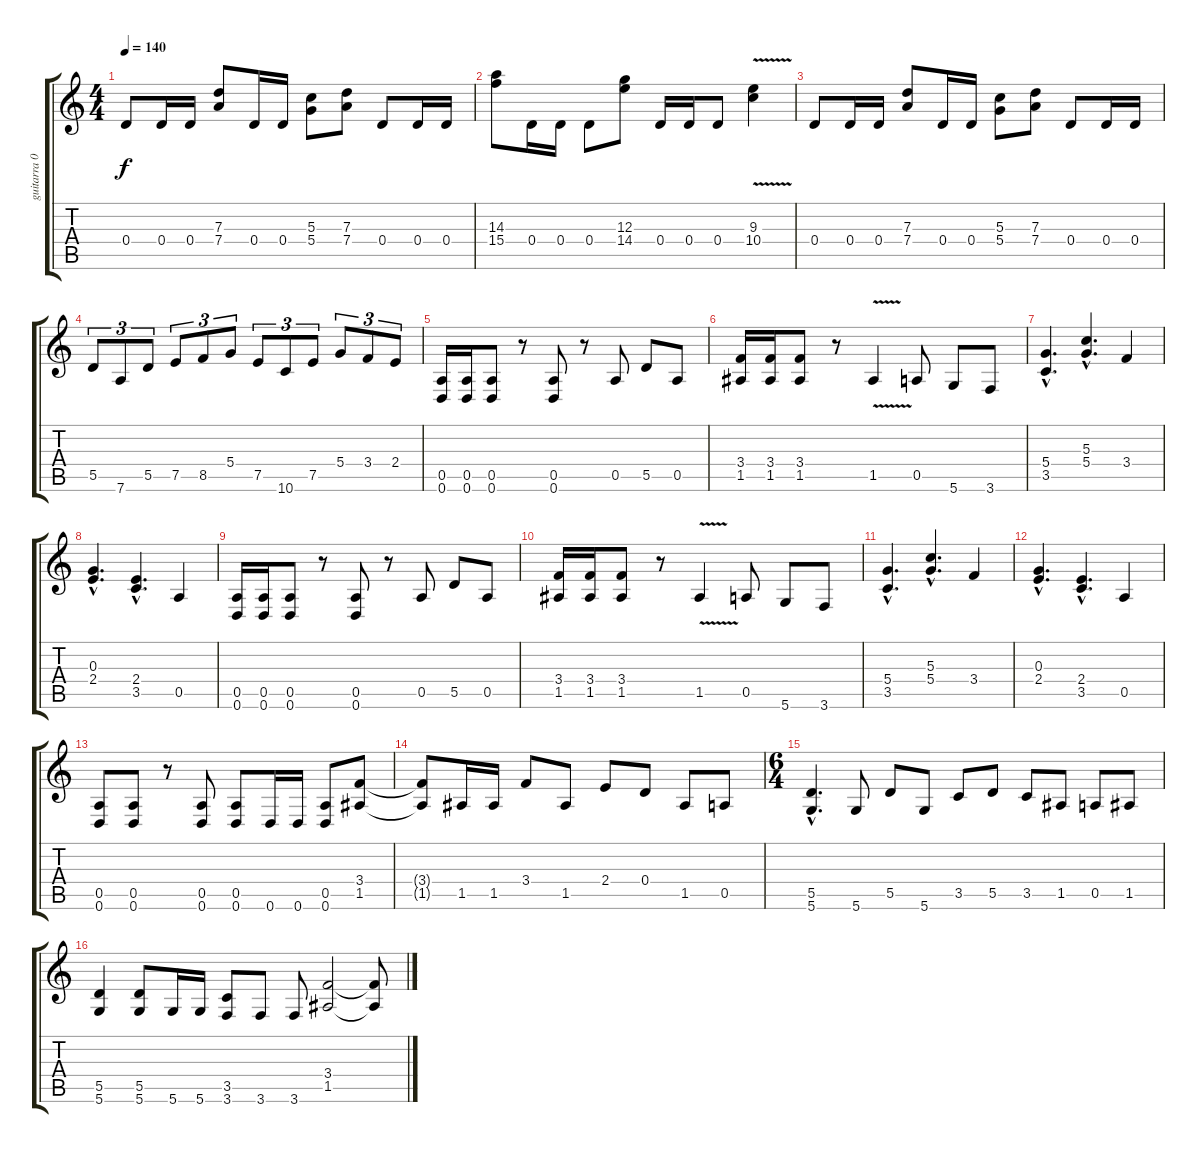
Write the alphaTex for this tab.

\track ("guitarra 03" "guitarra 0") {instrument distortionguitar}
\staff {score tabs}
\tuning (E4 B3 G3 D3 A2 D2) {hide}
\ts (4 4)
\tempo 140
\clef g2
\ks c
0.4.8{dy f} 0.4.16 0.4.16 (7.3 7.4).8 0.4.16 0.4.16 (5.3 5.4).8 (7.3 7.4).8 0.4.8 0.4.16 0.4.16 |
(14.3 15.4).8 0.4.16 0.4.16 0.4.8 (12.3 14.4).8 0.4.16 0.4.16 0.4.8 (9.3{v} 10.4{v}).4 |
0.4.8 0.4.16 0.4.16 (7.3 7.4).8 0.4.16 0.4.16 (5.3 5.4).8 (7.3 7.4).8 0.4.8 0.4.16 0.4.16 |
5.5.8{tu (3 2)} 7.6.8{tu (3 2)} 5.5.8{tu (3 2)} 7.5.8{tu (3 2)} 8.5.8{tu (3 2)} 5.4.8{tu (3 2)} 7.5.8{tu (3 2)} 10.6.8{tu (3 2)} 7.5.8{tu (3 2)} 5.4.8{tu (3 2)} 3.4.8{tu (3 2)} 2.4.8{tu (3 2)} |
(0.5 0.6).16 (0.5 0.6).16 (0.5 0.6).8 r.8 (0.5 0.6).8 r.8 0.5.8 5.5.8 0.5.8 |
(3.4 1.5).16 (3.4 1.5).16 (3.4 1.5).8 r.8 1.5{v}.4 0.5.8 5.6.8 3.6.8 |
(5.4{hac} 3.5{hac}).4{d} (5.3{hac} 5.4{hac}).4{d} 3.4.4 |
(0.3{hac} 2.4{hac}).4{d} (2.4{hac} 3.5{hac}).4{d} 0.5.4 |
(0.5 0.6).16 (0.5 0.6).16 (0.5 0.6).8 r.8 (0.5 0.6).8 r.8 0.5.8 5.5.8 0.5.8 |
(3.4 1.5).16 (3.4 1.5).16 (3.4 1.5).8 r.8 1.5{v}.4 0.5.8 5.6.8 3.6.8 |
(5.4{hac} 3.5{hac}).4{d} (5.3{hac} 5.4{hac}).4{d} 3.4.4 |
(0.3{hac} 2.4{hac}).4{d} (2.4{hac} 3.5{hac}).4{d} 0.5.4 |
(0.5 0.6).8 (0.5 0.6).8 r.8 (0.5 0.6).8 (0.5 0.6).8 0.6.16 0.6.16 (0.5 0.6).8 (3.4 1.5).8 |
(3.4{t} 1.5{t}).8 1.5.16 1.5.16 3.4.8 1.5.8 2.4.8 0.4.8 1.5.8 0.5.8 |
\ts (6 4)
(5.5{hac} 5.6{hac}).4{d} 5.6.8 5.5.8 5.6.8 3.5.8 5.5.8 3.5.8 1.5.8 0.5.8 1.5.8 |
(5.5 5.6).4 (5.5 5.6).8 5.6.16 5.6.16 (3.5 3.6).8 3.6.8 3.6.8 (3.4 1.5).2 (3.4{t} 1.5{t}).8
